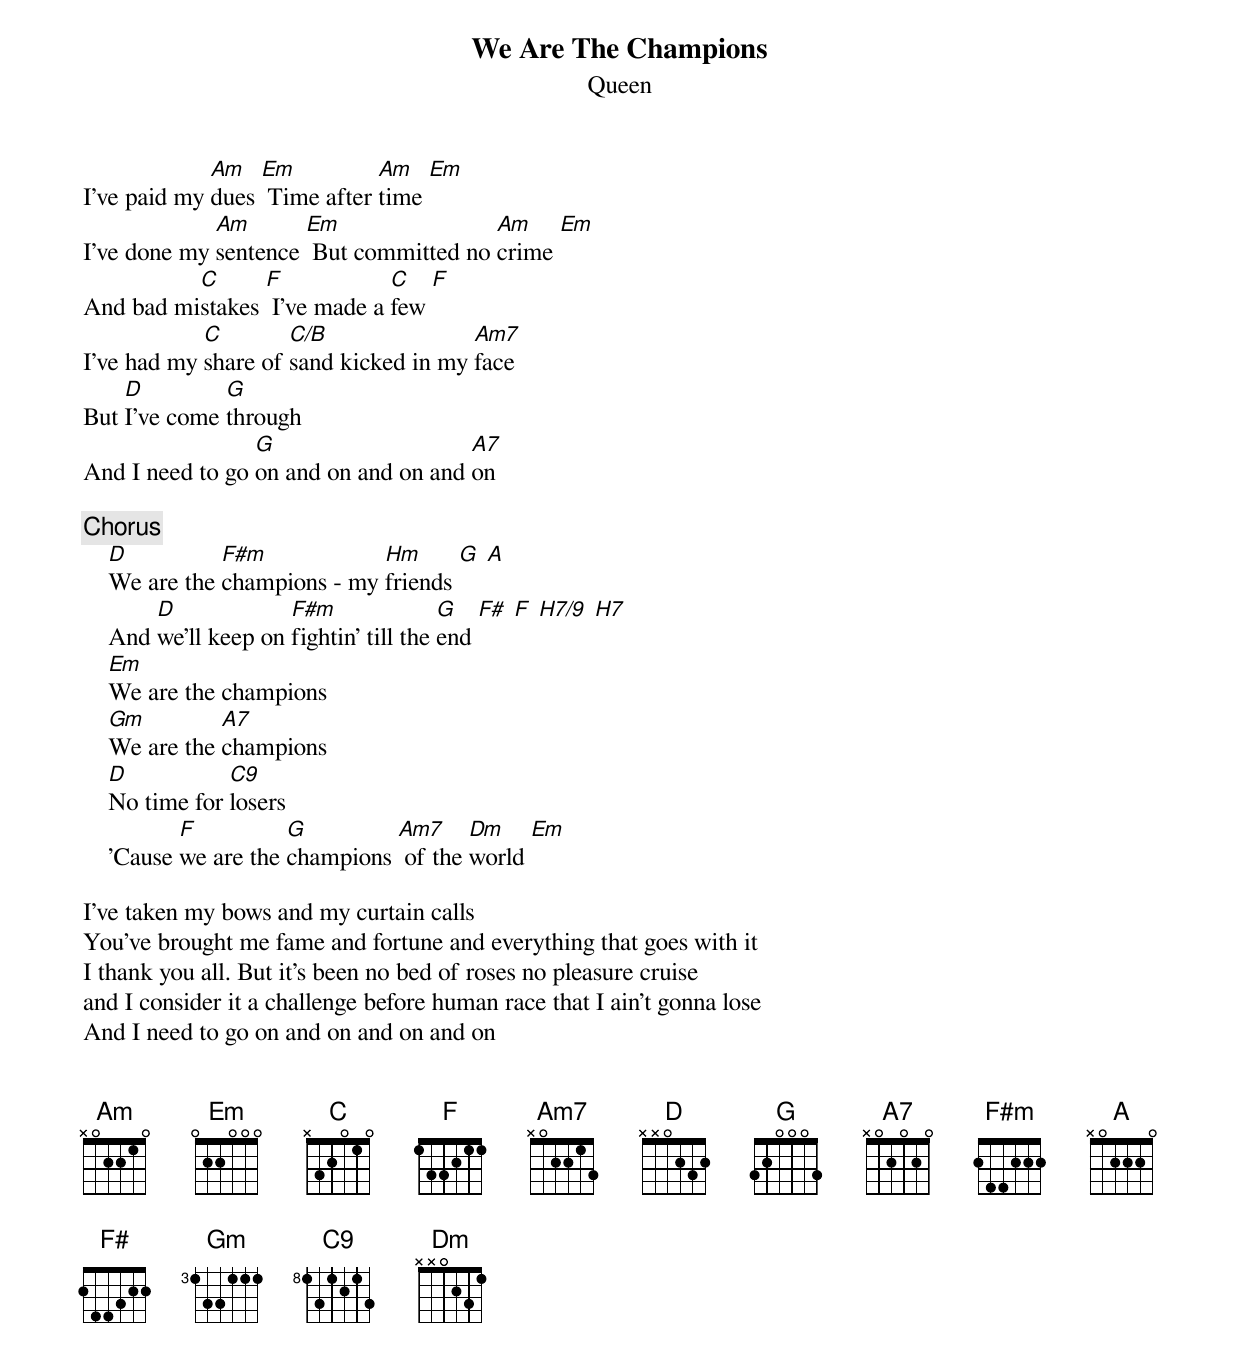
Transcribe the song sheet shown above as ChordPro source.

{title: We Are The Champions}
{subtitle: Queen}


{define:H7/9  t x 2 1 2 n n}
{define:C9    t x 3 2 n 3 n}
{define:C/B   t x 2 n n 3 n}

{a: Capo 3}

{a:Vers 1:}
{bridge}
I've paid my [Am]dues [Em] Time after [Am]time [Em]
I've done my [Am]sentence [Em] But committed no [Am]crime [Em]
And bad mi[C]stakes [F] I've made a [C]few [F]
I've had my [C]share of [C/B]sand kicked in my [Am7]face
But [D]I've come [G]through
And I need to go [G]on and on and on and [A7]on
{/bridge}

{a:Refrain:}
{chorus}
    [D]We are the [F#m]champions - my [Hm]friends [G] [A]
    And [D]we'll keep on [F#m]fightin' till the [G]end [F#] [F] [H7/9] [H7]
    [Em]We are the champions
    [Gm]We are the [A7]champions
    [D]No time for [C9]losers
    'Cause [F]we are the [G]champions [Am7] of the [Dm]world [Em]
{/chorus}

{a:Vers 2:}
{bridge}
I've taken my bows and my curtain calls
You've brought me fame and fortune and everything that goes with it
I thank you all. But it's been no bed of roses no pleasure cruise
and I consider it a challenge before human race that I ain't gonna lose
And I need to go on and on and on and on
{/bridge}


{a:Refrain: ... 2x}
